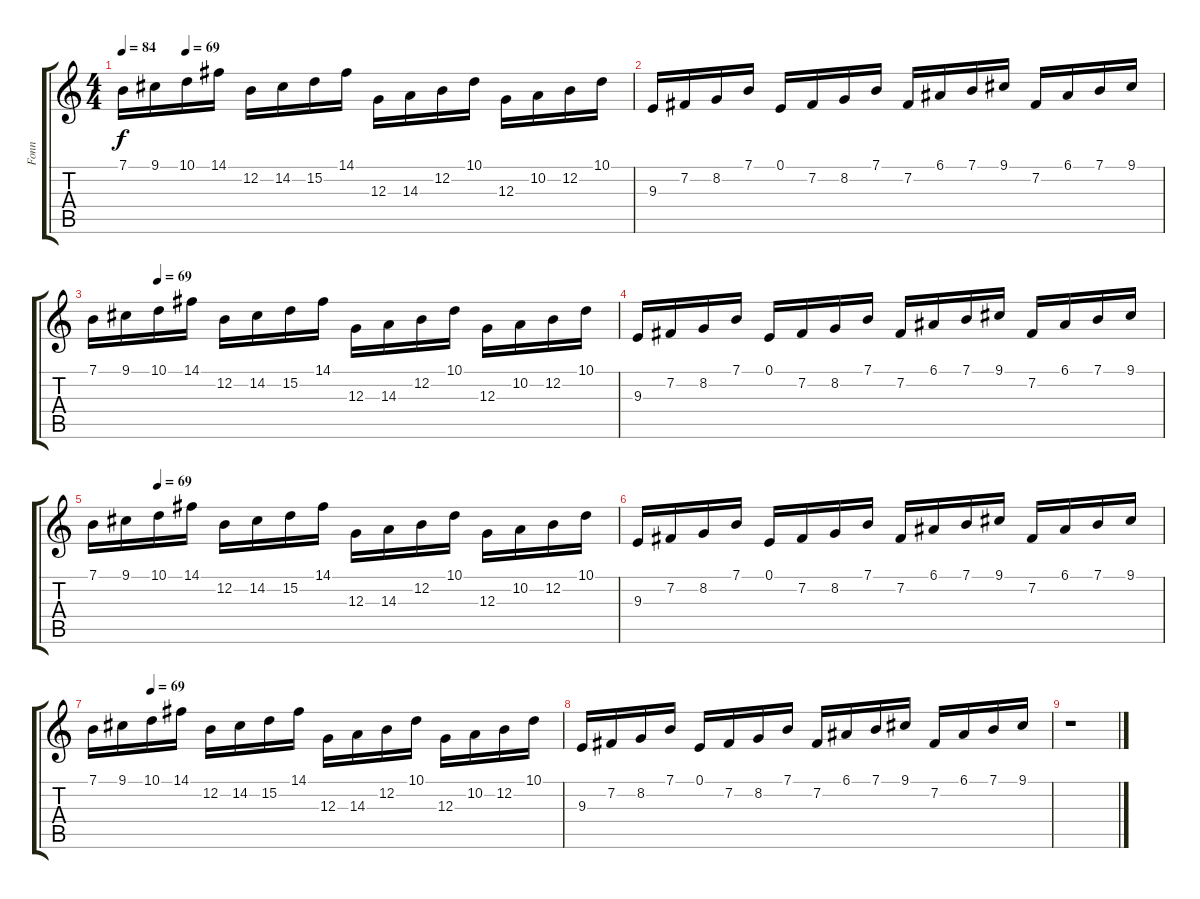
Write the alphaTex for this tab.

\track ("Fonn" "Fonn") {instrument pizzicatostrings}
\staff {score tabs}
\tuning (E4 B3 G3 D3 A2 E2) {hide}
\ts (4 4)
\tempo 84
\tempo (69 0.125)
\tempo 84
\clef g2
\ks c
7.1.16{dy f instrument pizzicatostrings} 9.1.16 10.1.16 14.1.16 12.2.16 14.2.16 15.2.16 14.1.16 12.3.16 14.3.16 12.2.16 10.1.16 12.3.16 10.2.16 12.2.16 10.1.16 |
9.3.16 7.2.16 8.2.16 7.1.16 0.1.16 7.2.16 8.2.16 7.1.16 7.2.16 6.1.16 7.1.16 9.1.16 7.2.16 6.1.16 7.1.16 9.1.16 |
\tempo (69 0.125)
7.1.16 9.1.16 10.1.16 14.1.16 12.2.16 14.2.16 15.2.16 14.1.16 12.3.16 14.3.16 12.2.16 10.1.16 12.3.16 10.2.16 12.2.16 10.1.16 |
9.3.16 7.2.16 8.2.16 7.1.16 0.1.16 7.2.16 8.2.16 7.1.16 7.2.16 6.1.16 7.1.16 9.1.16 7.2.16 6.1.16 7.1.16 9.1.16 |
\tempo (69 0.125)
7.1.16 9.1.16 10.1.16 14.1.16 12.2.16 14.2.16 15.2.16 14.1.16 12.3.16 14.3.16 12.2.16 10.1.16 12.3.16 10.2.16 12.2.16 10.1.16 |
9.3.16 7.2.16 8.2.16 7.1.16 0.1.16 7.2.16 8.2.16 7.1.16 7.2.16 6.1.16 7.1.16 9.1.16 7.2.16 6.1.16 7.1.16 9.1.16 |
\tempo (69 0.125)
7.1.16 9.1.16 10.1.16 14.1.16 12.2.16 14.2.16 15.2.16 14.1.16 12.3.16 14.3.16 12.2.16 10.1.16 12.3.16 10.2.16 12.2.16 10.1.16 |
9.3.16 7.2.16 8.2.16 7.1.16 0.1.16 7.2.16 8.2.16 7.1.16 7.2.16 6.1.16 7.1.16 9.1.16 7.2.16 6.1.16 7.1.16 9.1.16 |
r.1
